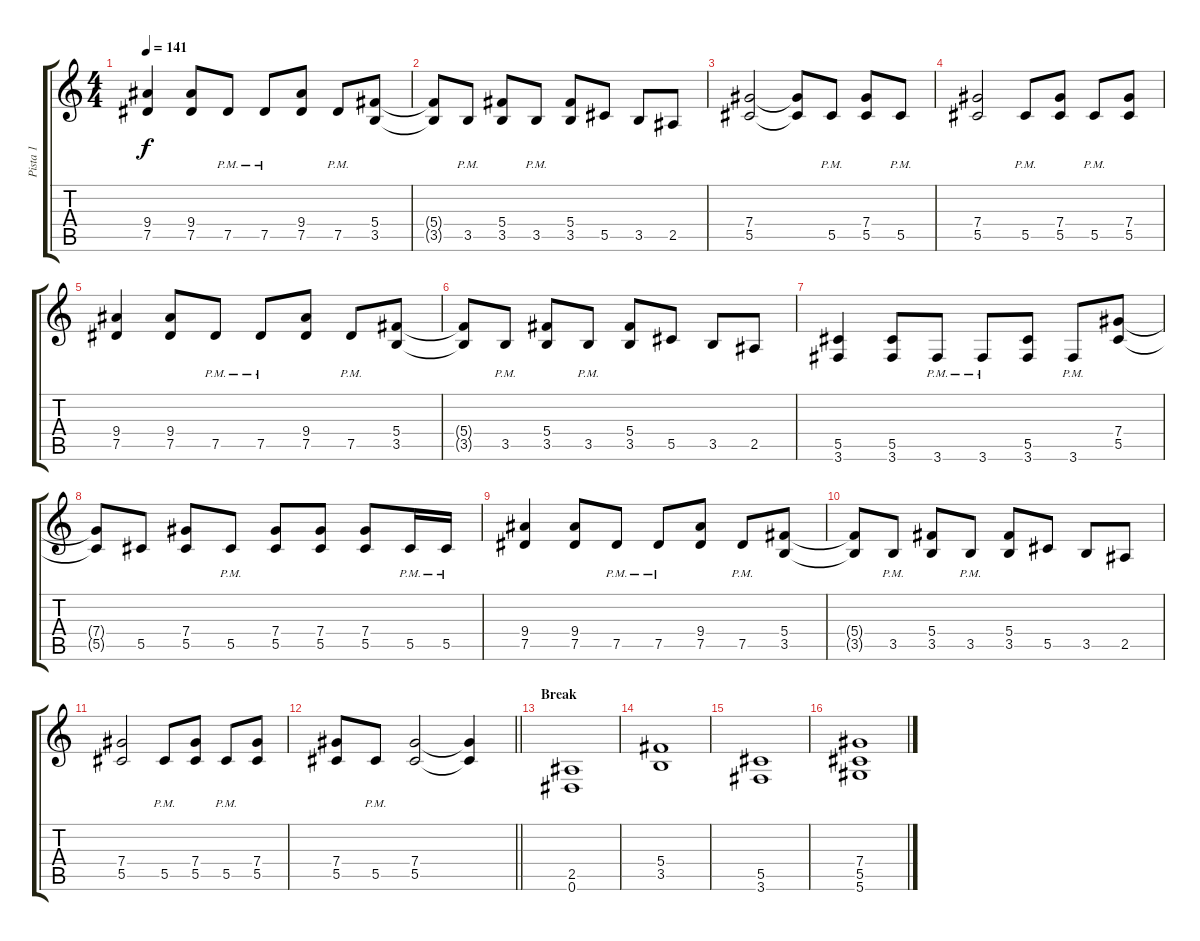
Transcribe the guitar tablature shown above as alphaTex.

\track ("Pista 1" "Pista 1") {instrument distortionguitar}
\staff {score tabs}
\tuning (Eb4 Bb3 Gb3 Db3 Ab2 Eb2) {hide}
\ts (4 4)
\tempo 141
\clef g2
\ks c
(9.4 7.5).4{dy f} (9.4 7.5).8 7.5{pm}.8 7.5{pm}.8 (9.4 7.5).8 7.5{pm}.8 (5.4 3.5).8 |
(5.4{t} 3.5{t}).8 3.5{pm}.8 (5.4 3.5).8 3.5{pm}.8 (5.4 3.5).8 5.5.8 3.5.8 2.5.8 |
(7.4 5.5).2 (7.4{t} 5.5{t}).8 5.5{pm}.8 (7.4 5.5).8 5.5{pm}.8 |
(7.4 5.5).2 5.5{pm}.8 (7.4 5.5).8 5.5{pm}.8 (7.4 5.5).8 |
(9.4 7.5).4 (9.4 7.5).8 7.5{pm}.8 7.5{pm}.8 (9.4 7.5).8 7.5{pm}.8 (5.4 3.5).8 |
(5.4{t} 3.5{t}).8 3.5{pm}.8 (5.4 3.5).8 3.5{pm}.8 (5.4 3.5).8 5.5.8 3.5.8 2.5.8 |
(5.5 3.6).4 (5.5 3.6).8 3.6{pm}.8 3.6{pm}.8 (5.5 3.6).8 3.6{pm}.8 (7.4 5.5).8 |
(7.4{t} 5.5{t}).8 5.5.8 (7.4 5.5).8 5.5{pm}.8 (7.4 5.5).8 (7.4 5.5).8 (7.4 5.5).8 5.5{pm}.16 5.5{pm}.16 |
(9.4 7.5).4 (9.4 7.5).8 7.5{pm}.8 7.5{pm}.8 (9.4 7.5).8 7.5{pm}.8 (5.4 3.5).8 |
(5.4{t} 3.5{t}).8 3.5{pm}.8 (5.4 3.5).8 3.5{pm}.8 (5.4 3.5).8 5.5.8 3.5.8 2.5.8 |
(7.4 5.5).2 5.5{pm}.8 (7.4 5.5).8 5.5{pm}.8 (7.4 5.5).8 |
\barLineRight lightlight
(7.4 5.5).8 5.5{pm}.8 (7.4 5.5).2 (7.4{t} 5.5{t}).4 |
\section ("" "Break")
(2.5 0.6).1 |
(5.4 3.5).1 |
(5.5 3.6).1 |
(7.4 5.5 5.6).1
